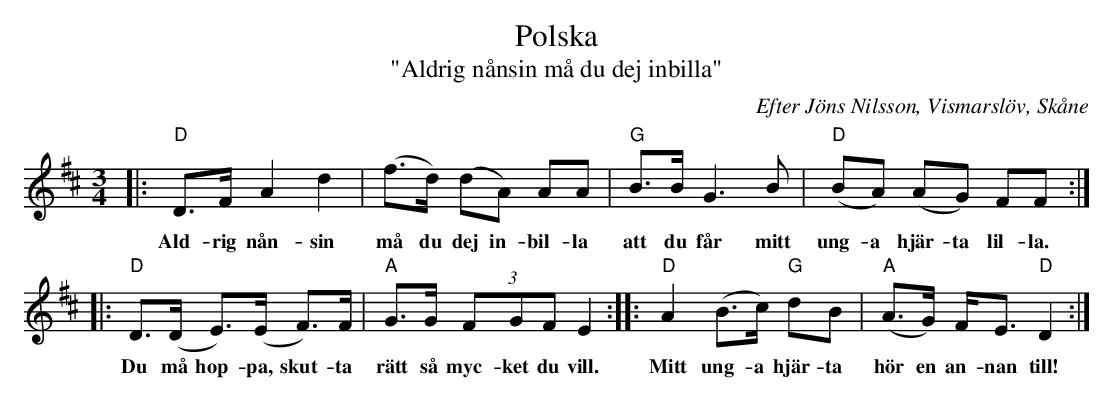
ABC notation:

X:1
T:Polska
T:"Aldrig nånsin må du dej inbilla"
O:Efter Jöns Nilsson, Vismarslöv, Skåne
M:3/4
L:1/8
K:D
|: "D"D>F A2 d2 | (f>d) (dA) AA | "G"B>B G3 B | "D"(BA) (AG) FF :|
w:Ald-rig nån-sin må du dej in-bil-la att du får mitt ung-a hjär-ta lil-la.
|: "D"D>(D E)>(E F)>F | "A"G>G (3FGF E2 :||: "D"A2 (B>c) "G"dB | "A"(A>G) F<E "D"D2 :|
w:Du må hop-pa, skut-ta rätt så myc-ket du vill. Mitt ung-a hjär-ta hör en an-nan till!
